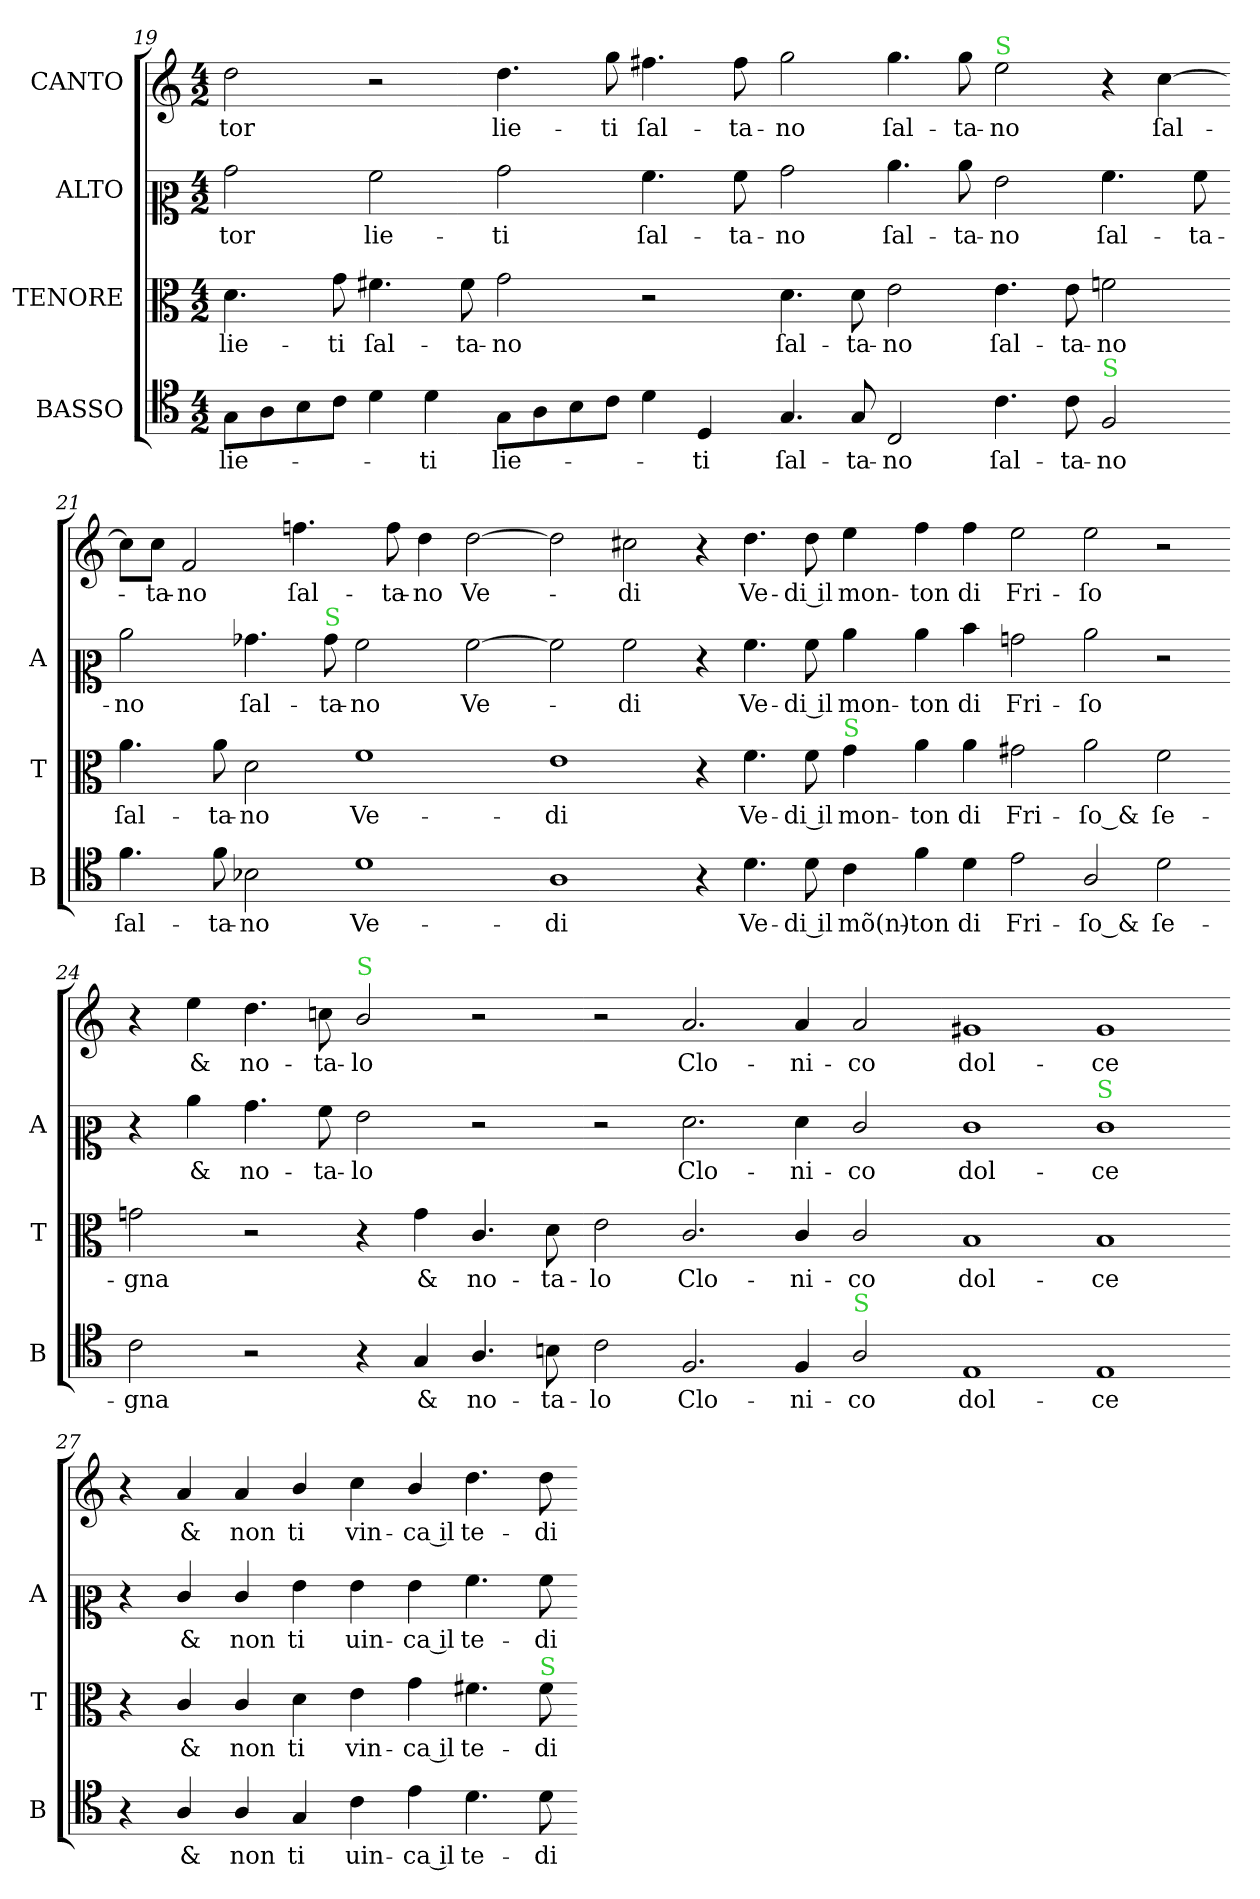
**kern	**text	**kern	**text	**kern	**text	**kern	**text
*part4	*part4	*part3	*part3	*part2	*part2	*part1	*part1
*staff4	*staff4	*staff3	*staff3	*staff2	*staff2	*staff1	*staff1
*I"BASSO	*	*I"TENORE	*	*I"ALTO	*	*I"CANTO	*
*I'B	*	*I'T	*	*I'A	*	*	*
*clefC4	*	*clefC3	*	*clefC2	*	*clefG2	*
*k[]	*	*k[]	*	*k[]	*	*k[]	*
*C:ion	*	*C:ion	*	*C:ion	*	*C:ion	*
*M4/2	*	*M4/2	*	*M4/2	*	*M4/2	*
=19	=19	=19	=19	=19	=19	=19	=19
8G\L	lie-	4.d\	lie-	2b\	-tor	2dd\	-tor
8A\	.	.	.	.	.	.	.
8B\	.	.	.	.	.	.	.
8c\J	.	8g\	-ti	.	.	.	.
4d\	.	4.f#X\	ſal-	2a\	lie-	2r	.
4d\	-ti	.	.	.	.	.	.
.	.	8f#\	-ta-	.	.	.	.
8G\L	lie-	2g\	-no	2b\	-ti	4.dd\	lie-
8A\	.	.	.	.	.	.	.
8B\	.	.	.	.	.	.	.
8c\J	.	.	.	.	.	8gg\	-ti
4d\	.	2r	.	4.a\	ſal-	4.ff#X\	ſal-
4D/	-ti	.	.	.	.	.	.
.	.	.	.	8a\	-ta-	8ff#\	-ta-
=20-	=20-	=20-	=20-	=20-	=20-	=20-	=20-
4.G/	ſal-	4.d\	ſal-	2b\	-no	2gg\	-no
8G/	-ta-	8d\	-ta-	.	.	.	.
2C/	-no	2e\	-no	4.cc\	ſal-	4.gg\	ſal-
.	.	.	.	8cc\	-ta-	8gg\	-ta-
!	!	!	!	!	!	!LO:TX:a:color=limegreen:t=S	!
4.c\	ſal-	4.e\	ſal-	2g\	-no	2ee\	-no
8c\	-ta-	8e\	-ta-	.	.	.	.
!LO:TX:a:color=limegreen:t=S	!	!	!	!	!	!	!
!	!	!	!	!	!LO:LY:i	!	!
2F/	-no	2fn\	-no	4.a\	ſal-	4r	.
.	.	.	.	.	.	[4cc\	ſal-
!	!	!	!	!	!LO:LY:i	!	!
.	.	.	.	8a\	-ta-	.	.
=21-	=21-	=21-	=21-	=21-	=21-	=21-	=21-
!	!	!	!	!	!LO:LY:i	!	!
4.f\	ſal-	4.a\	ſal-	2cc\	-no	8cc\L]	.
.	.	.	.	.	.	8cc\J	-ta-
.	.	.	.	.	.	2f/	-no
8f\	-ta-	8a\	-ta-	.	.	.	.
!	!	!	!	!	!LO:LY:i	!	!
2B-X\	-no	2d\	-no	4.b-X\	ſal-	.	.
.	.	.	.	.	.	4.ffn\	ſal-
!	!	!	!	!LO:TX:a:color=limegreen:t=S	!	!	!
!	!	!	!	!	!LO:LY:i	!	!
.	.	.	.	8b-\	-ta-	.	.
!	!	!	!	!	!LO:LY:i	!	!
1d	Ve-	1f	Ve-	2a\	-no	.	.
.	.	.	.	.	.	8ff\	-ta-
.	.	.	.	.	.	4dd\	-no
.	.	.	.	[2a\	Ve-	[2dd\	Ve-
=22-	=22-	=22-	=22-	=22-	=22-	=22-	=22-
1A	-di	1e	-di	2a\]	.	2dd\]	.
.	.	.	.	2a\	-di	2cc#X\	-di
4r	.	4r	.	4r	.	4r	.
4.d\	Ve-	4.f\	Ve-	4.a\	Ve-	4.dd\	Ve-
8d\	di il	8f\	di il	8a\	di il	8dd\	di il
!	!	!LO:TX:a:color=limegreen:t=S	!	!	!	!	!
4c\	mõ(n)-	4g\	mon-	4cc\	mon-	4ee\	mon-
=23-	=23-	=23-	=23-	=23-	=23-	=23-	=23-
4f\	-ton	4a\	-ton	4cc\	-ton	4ff\	-ton
4d\	di	4a\	di	4dd\	di	4ff\	di
2e\	Fri-	2g#X\	Fri-	2bn\	Fri-	2ee\	Fri-
2A/	ſo &	2a\	ſo &	2cc\	-ſo	2ee\	-ſo
2d\	ſe-	2f\	ſe-	2r	.	2r	.
=24-	=24-	=24-	=24-	=24-	=24-	=24-	=24-
2c\	-gna	2gn\	-gna	4r	.	4r	.
.	.	.	.	4cc\	&	4ee\	&
2r	.	2r	.	4.b\	no-	4.dd\	no-
.	.	.	.	8a\	-ta-	8ccn\	-ta-
!	!	!	!	!	!	!LO:TX:a:color=limegreen:t=S	!
4r	.	4r	.	2g\	-lo	2b/	-lo
4G/	&	4g\	&	.	.	.	.
4.A/	no-	4.c/	no-	2r	.	2r	.
8Bn\	-ta-	8d\	-ta-	.	.	.	.
=25-	=25-	=25-	=25-	=25-	=25-	=25-	=25-
2c\	-lo	2e\	-lo	2r	.	2r	.
2.F/	Clo-	2.c/	Clo-	2.f\	Clo-	2.a/	Clo-
4F/	-ni-	4c/	-ni-	4f\	-ni-	4a/	-ni-
!LO:TX:a:color=limegreen:t=S	!	!	!	!	!	!	!
2A/	-co	2c/	-co	2e/	-co	2a/	-co
=26-	=26-	=26-	=26-	=26-	=26-	=26-	=26-
1E	dol-	1B	dol-	1e	dol-	1g#X	dol-
!	!	!	!	!LO:TX:a:color=limegreen:t=S	!	!	!
1E	-ce	1B	-ce	1e	-ce	1g#	-ce
=27-	=27-	=27-	=27-	=27-	=27-	=27-	=27-
4r	.	4r	.	4r	.	4r	.
4A/	&	4c/	&	4e/	&	4a/	&
4A/	non	4c/	non	4e/	non	4a/	non
4G/	ti	4d\	ti	4g\	ti	4b/	ti
4c\	uin-	4e\	vin-	4g\	uin-	4cc\	vin-
4e\	ca il	4g\	ca il	4g\	ca il	4b/	ca il
4.d\	te-	4.f#X\	te-	4.a\	te-	4.dd\	te-
!	!	!LO:TX:a:color=limegreen:t=S	!	!	!	!	!
8d\	-di-	8f#\	-di-	8a\	-di-	8dd\	-di-
=-	=-	=-	=-	=-	=-	=-	=-
*-	*-	*-	*-	*-	*-	*-	*-
